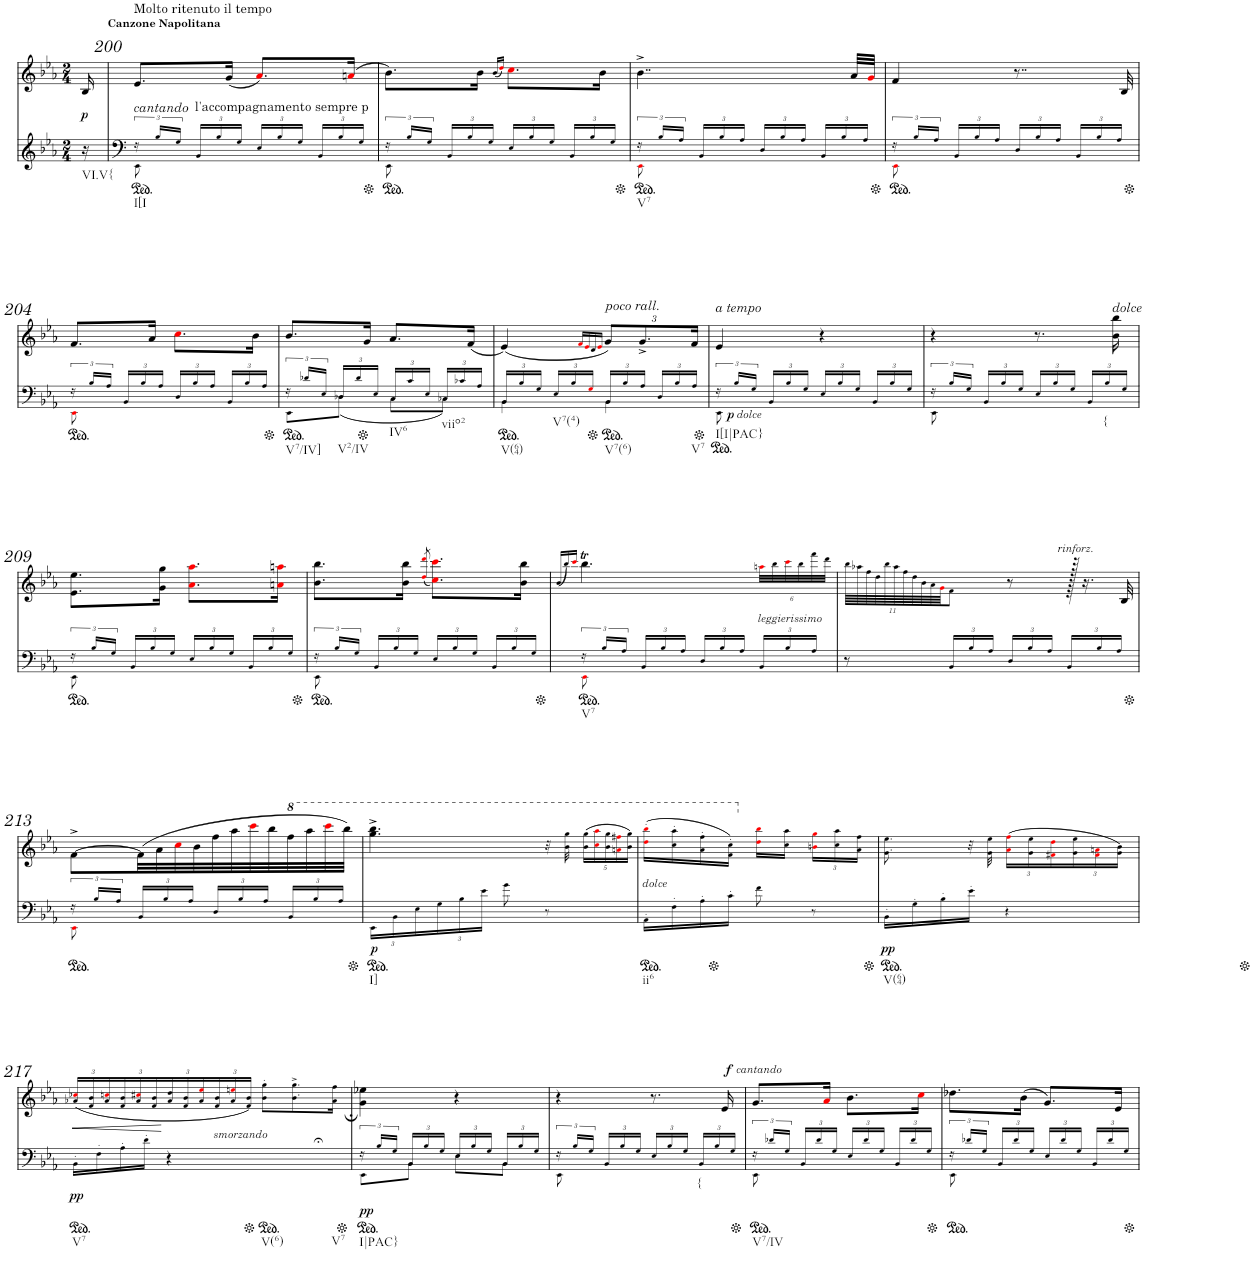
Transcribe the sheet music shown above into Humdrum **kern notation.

**kern	**kern	**dynam
*part1	*part1	*part1
*staff2	*staff1	*staff1/2
*I"Piano	*	*
*I'Pno.	*	*
!!LO:PB:g=z
*clefF4	*clefF4	*
*k[b-e-a-]	*k[b-e-a-]	*
*M2/4	*M2/4	*
=199X2	=199X2	=199X2
!LO:TX:b:t=VI.V{	!	!
!	!	!LO:DY:b
16r	16B-/	p
=200	=200	=200
*^	*	*
!	!	!LO:TX:a:B:t=Canzone Napolitana	!
!	!	!LO:TX:b:i:t=cantando	!
!	!	!LO:TX:a:t=Molto ritenuto il tempo	!
!LO:TX:b:t=I[I	!	!	!
24r	8EE-!\	8.e-/L	.
24B-!/LL	.	.	.
24G!/JJ	.	.	.
*Xbrackettup	*	*	*
!LO:TX:a:t=l'accompagnamento sempre p	!	!	!
24BB-!/LL	8ryy	.	.
24B-!/	.	.	.
.	.	(16g/Jk	.
24G!/JJ	.	.	.
24E-!/LL	4ryy	8.a-i/L)	.
24B-!/	.	.	.
24G!/JJ	.	.	.
24BB-!/LL	.	.	.
24B-!/	.	.	.
.	.	(>16ani/Jk	.
24G!/JJ	.	.	.
=201	=201	=201	=201
*brackettup	*	*	*
24r	8EE-!\	8.b-\L)	.
24B-!/LL	.	.	.
24G!/JJ	.	.	.
*Xbrackettup	*	*	*
24BB-!/LL	8ryy	.	.
24B-!/	.	.	.
.	.	16b-\Jk	.
24G!/JJ	.	.	.
.	.	(16qb-/LL	.
.	.	16qddi/JJ)	.
24E-!/LL	8ryy	8.cci\L	.
24B-!/	.	.	.
24G!/JJ	.	.	.
24BB-!/LL	8ryy	.	.
24B-!/	.	.	.
.	.	16b-\Jk	.
24G!/JJ	.	.	.
=202	=202	=202	=202
*brackettup	*	*	*
!LO:TX:b:t=V7	!	!	!
24r	8EE-!i\	4..b-^\	.
24B-!/LL	.	.	.
24A-!/JJ	.	.	.
*Xbrackettup	*	*	*
24BB-!/LL	8ryy	.	.
24B-!/	.	.	.
24A-!/JJ	.	.	.
24D!/LL	4ryy	.	.
24B-!/	.	.	.
24A-!/JJ	.	.	.
24BB-!/LL	.	.	.
24B-!/	.	.	.
.	.	32a-/LLL	.
24A-!/JJ	.	.	.
.	.	32gi/JJJ	.
=203	=203	=203	=203
*brackettup	*	*	*
24r	8EE-!i\	4f/	.
24B-!/LL	.	.	.
24A-!/JJ	.	.	.
*Xbrackettup	*	*	*
24BB-!/LL	8ryy	.	.
24B-!/	.	.	.
24A-!/JJ	.	.	.
24D!/LL	4ryy	8..r	.
24B-!/	.	.	.
24A-!/JJ	.	.	.
24BB-!/LL	.	.	.
24B-!/	.	.	.
24A-!/JJ	.	.	.
.	.	32B-/	.
!!LO:LB:g=z
=204	=204	=204	=204
*brackettup	*	*	*
24r	8EE-!i\	8.f/L	.
24B-!/LL	.	.	.
24A-!/JJ	.	.	.
*Xbrackettup	*	*	*
24BB-!/LL	8ryy	.	.
24B-!/	.	.	.
.	.	16a-/Jk	.
24A-!/JJ	.	.	.
24D!/LL	4ryy	8.cci\L	.
24B-!/	.	.	.
24A-!/JJ	.	.	.
24BB-!/LL	.	.	.
24B-!/	.	.	.
.	.	16b-\Jk	.
24A-!/JJ	.	.	.
=205	=205	=205	=205
*brackettup	*	*	*
!LO:TX:b:t=V7/IV]	!	!	!
24r	8EE-!\L	8.b-/L	.
24d-X!/LL	.	.	.
24E-!/JJ	.	.	.
*Xbrackettup	*	*	*
!LO:TX:b:t=V2/IV	!	!	!
24D-X!/LL	8D-!\J	.	.
24d-!/	.	.	.
.	.	16g/Jk	.
24E-!/JJ	.	.	.
!LO:TX:b:t=IV6	!	!	!
24C!/LL	8C!\L	8.a-/L	.
24c!/	.	.	.
24E-!/JJ	.	.	.
!LO:TX:b:t=viio2	!	!	!
24C-X!/LL	8C-!\J	.	.
24c-X!/	.	.	.
.	.	(16f/Jk	.
24A-!/JJ	.	.	.
=206	=206	=206	=206
!LO:TX:b:t=V(64)	!	!	!
24BB-!/LL	4BB-!\	(4e-/)	.
24B-!/	.	.	.
24G!/JJ	.	.	.
!LO:TX:b:t=V7(4)	!	!	!
24E-!/LL	.	.	.
24B-!/	.	.	.
24G!i/JJ	.	.	.
.	.	16qfi/LL	.
.	.	16qe-i/	.
.	.	16qd/	.
.	.	16qe-i/JJ	.
*	*	*Xbrackettup	*
!	!	!LO:TX:a:i:t=poco rall.	!
!LO:TX:b:t=V7(6)	!	!	!
24BB-!/LL	4BB-!\	12g/L)	.
24B-!/	.	.	.
24A-!/JJ	.	12.g^/	.
24D!/LL	.	.	.
24B-!/	.	.	.
!LO:TX:b:t=V7	!	!	!
24A-!/JJ	.	24f/Jk	.
=207	=207	=207	=207
*brackettup	*	*	*
!	!	!LO:TX:a:i:t=a tempo	!
!LO:TX:b:t=I[I|PAC}	!	!	!
24r	8EE-!\	4e-/	.
!	!	!	!LO:DY:b=2
!	!	!	!LO:DY:n=1:b=2
24B-!/LL	.	.	p other-dynamics
24G!/JJ	.	.	.
*Xbrackettup	*	*	*
24BB-!/LL	8ryy	.	.
24B-!/	.	.	.
24G!/JJ	.	.	.
24E-!/LL	4ryy	4r	.
24B-!/	.	.	.
24G!/JJ	.	.	.
24BB-!/LL	.	.	.
24B-!/	.	.	.
24G!/JJ	.	.	.
=208	=208	=208	=208
*brackettup	*	*	*
24r	8EE-!\	4r	.
24B-!/LL	.	.	.
24G!/JJ	.	.	.
*Xbrackettup	*	*	*
24BB-!/LL	8ryy	.	.
24B-!/	.	.	.
24G!/JJ	.	.	.
24E-!/LL	4ryy	8.r	.
24B-!/	.	.	.
24G!/JJ	.	.	.
24BB-!/LL	.	.	.
!LO:TX:b:t={	!	!	!
24B-!/	.	.	.
!	!	!LO:TX:a:i:t=dolce	!
.	.	16b-\ 16bb-\	.
24G!/JJ	.	.	.
!!LO:LB:g=z
=209	=209	=209	=209
*brackettup	*	*	*
24r	8EE-!\	8.e-\ 8.ee-\L	.
24B-!/LL	.	.	.
24G!/JJ	.	.	.
*Xbrackettup	*	*	*
24BB-!/LL	8ryy	.	.
24B-!/	.	.	.
.	.	16g\ 16gg\Jk	.
24G!/JJ	.	.	.
24E-!/LL	4ryy	8.a-i\ 8.aa-i\L	.
24B-!/	.	.	.
24G!/JJ	.	.	.
24BB-!/LL	.	.	.
24B-!/	.	.	.
.	.	16ani\ 16aani\Jk	.
24G!/JJ	.	.	.
=210	=210	=210	=210
*brackettup	*	*	*
24r	8EE-!\	8.b-\ 8.bb-\L	.
24B-!/LL	.	.	.
24G!/JJ	.	.	.
*Xbrackettup	*	*	*
24BB-!/LL	8ryy	.	.
24B-!/	.	.	.
.	.	16b-\ 16bb-\Jk	.
24G!/JJ	.	.	.
.	.	(8qddi/ 8qdddi/	.
24E-!/LL	4ryy	8.cci\ 8.ccci\L)	.
24B-!/	.	.	.
24G!/JJ	.	.	.
24BB-!/LL	.	.	.
24B-!/	.	.	.
.	.	16b-\ 16bb-\Jk	.
24G!/JJ	.	.	.
=211	=211	=211	=211
.	.	(16qb-/LL	.
.	.	16qbb-/)	.
.	.	16qccci/JJ	.
*brackettup	*	*	*
!LO:TX:b:t=V7	!	!	!
24r	8EE-!i\	4.bb-T\	.
24B-!/LL	.	.	.
24A-!/JJ	.	.	.
*Xbrackettup	*	*	*
24BB-!/LL	8ryy	.	.
24B-!/	.	.	.
24A-!/JJ	.	.	.
24D!/LL	4ryy	.	.
24B-!/	.	.	.
24A-!/JJ	.	.	.
!	!	!LO:TX:b:i:t=leggierissimo	!
24BB-!/LL	.	48aan!i\LLL	.
.	.	48bb-!\	.
24B-!/	.	48ccc!i\	.
.	.	48bb-!\	.
24A-!/JJ	.	48fff!\	.
.	.	48ddd!\JJJ	.
*v	*v	*	*
=212	=212	=212
*	*^	*
8r	88bb-!\LLLL	2ryy	.
.	88aa-X!\	.	.
.	88ff!\	.	.
.	88dd!\	.	.
.	88bb-!\	.	.
.	88aa-!\	.	.
.	88ff!\	.	.
.	88dd!\	.	.
.	88b-!\	.	.
.	88a-!\	.	.
.	88g!i\JJJ	.	.
24BB-!/LL	8f!\J	.	.
24B-!/	.	.	.
24A-!/JJ	.	.	.
24D!/LL	8r	.	.
24B-!/	.	.	.
24A-!/JJ	.	.	.
!	!LO:N:vis=1024	!	!LO:DY:a
24BB-!/LL	960r	.	other-dynamics
.	16.r	.	.
24B-!/	.	.	.
24A-!/JJ	.	.	.
.	[960%29B-/	.	.
!!LO:LB:g=z	!!
=213	=213	=213	=213
*brackettup	*	*	*
*^	*	*	*
24r	8EE-!i\	[8f^\L	2ryy	.
24B-!/LL	.	.	.	.
24A-!/JJ	.	.	.	.
*Xbrackettup	*	*	*	*
24BB-!/LL	8ryy	960B-/]	.	.
.	.	(32f\LL]	.	.
.	.	32a-\	.	.
24B-!/	.	.	.	.
.	.	32cci\	.	.
24A-!/JJ	.	.	.	.
.	.	32b-\	.	.
24D!/LL	4ryy	.	.	.
.	.	32ff\	.	.
.	.	32aa-\	.	.
24B-!/	.	.	.	.
.	.	32ccci\	.	.
24A-!/JJ	.	.	.	.
.	.	32bb-\	.	.
24BB-!/LL	.	.	.	.
.	.	32fff\	.	.
.	.	32aaa-\	.	.
24B-!/	.	.	.	.
.	.	32cccci\	.	.
24A-!/JJ	.	.	.	.
.	.	32bbb-\JJJ)	.	.
960ryy	960ryy	.	960ryy	.
=214	=214	=214	=214	=214
!LO:TX:b:t=I]	!	!	!	!
!	!	!	!	!LO:DY:b=2
*v	*v	*	*	*
24EE-!\LL	4.ggg\^ 4.bbb-\^	2ryy	p
24BB-!\	.	.	.
24E-!\	.	.	.
24G!\	.	.	.
24B-!\	.	.	.
24e-!\JJ	.	.	.
8g!\	.	.	.
8r	32r	.	.
.	32bb-!\ 32ggg!\	.	.
.	(80bb-!\ 80ggg!\LL	.	.
.	80ccc!i\ 80aaa-!i\	.	.
.	80bb-!\ 80ggg!\	.	.
.	80aan!i\ 80fff#X!i\	.	.
.	80bb-!\ 80ggg!\JJ)	.	.
=215	=215	=215	=215
!	!LO:TX:b:i:t=dolce	!	!
!LO:TX:b:t=ii6	!	!	!
16AA-'!\LL	(16ddd!i\' 16bbb-!i\'LL	2ryy	.
16F'!\	16ccc!\' 16aaa-!\'	.	.
16A-'!\	16aa-!\' 16fff!\'	.	.
16c'!\JJ	16ff!\' 16ccc!\'JJ)	.	.
8f!\	16dd!i\ 16bb-!i\LL	.	.
.	16cc!\ 16aa-!\JJ	.	.
8r	24bn!i\ 24gg!i\LL	.	.
.	24cc!\ 24aa-!\	.	.
.	24a-!\ 24ff!\JJ	.	.
=216	=216	=216	=216
!LO:TX:b:t=V(64)	!	!	!
!	!	!	!LO:DY:b=2
16BB-'!\LL	8.g!\ 8.ee-!\	2ryy	pp
16G'!\	.	.	.
16B-'!\	.	.	.
16e-'!\JJ	32r	.	.
.	32g!\ 32ee-!\	.	.
4r	(24a-!i\ 24ff!i\LL	.	.
.	24g!\ 24ee-!\	.	.
.	24f#X!i\ 24dd!i\	.	.
.	24g!\ 24ee-!\	.	.
.	24f#!i\ 24an!i\	.	.
.	24g!\ 24b-!\JJ)	.	.
*	*v	*v	*
!!LO:LB:g=z
=217	=217	=217
!LO:TX:b:t=V7	!	!
!	!	!LO:HP:b
!	!	!LO:DY:n=1:b=2
16BB-'!\LL	(24a-X!/ 24cc-X!i/LL	< pp
.	24f!/ 24b-!/	.
16F'!\	.	.
.	24a-!/ 24ccn!i/	.
16A-'!\	24f!/ 24b-!/	.
.	24a-!/ 24cc#X!i/	.
16d'!\JJ	.	.
.	24f!/ 24b-!/	.
4r	24a-!/ 24dd!/	[
.	24f!/ 24b-!/	.
.	24a-!/ 24ee-!i/	.
!	!LO:TX:b:i:t=smorzando	!
.	24f!/ 24b-!/	.
.	24a-!/ 24een!i/	.
.	24f!/ 24b-!/JJ)	.
!LO:TX:b:t=V(6)	!	!
4ryy	8b-!\' 8gg!\'L	.
.	8.b-!\^ 8.gg!\^	.
!LO:TX:b:t=V7	!	!
8r;<yy	.	.
.	16a-!\ 16ff!\Jk	.
=218	=218	=218
*brackettup	*	*
*^	*^	*
!LO:TX:b:t=I|PAC}	!	!	!	!
24r	8EE-!\L	4g\ 4ee-X\	2ryy	.
!	!	!	!	!LO:DY:b=2
24B-!/LL	.	.	.	pp
24G!/JJ	.	.	.	.
*Xbrackettup	*	*	*	*
24BB-!/LL	8BB-!\J	.	.	.
24B-!/	.	.	.	.
24G!/JJ	.	.	.	.
24E-!/LL	8E-!\L	4r	.	.
24B-!/	.	.	.	.
24G!/JJ	.	.	.	.
24BB-!/LL	8BB-!\J	.	.	.
24B-!/	.	.	.	.
24G!/JJ	.	.	.	.
=219	=219	=219	=219	=219
*brackettup	*	*	*	*
24r	8EE-!\	4r	2ryy	.
24B-!/LL	.	.	.	.
24G!/JJ	.	.	.	.
*Xbrackettup	*	*	*	*
24BB-!/LL	8ryy	.	.	.
24B-!/	.	.	.	.
24G!/JJ	.	.	.	.
24E-!/LL	4ryy	8.r	.	.
24B-!/	.	.	.	.
24G!/JJ	.	.	.	.
!LO:TX:b:t={	!	!	!	!
24BB-!/LL	.	.	.	.
24B-!/	.	.	.	.
!	!	!	!	!LO:DY:a
!	!	!	!	!LO:DY:n=1:a
.	.	16e-/	.	f other-dynamics
24G!/JJ	.	.	.	.
=220	=220	=220	=220	=220
*brackettup	*	*	*	*
!LO:TX:b:t=V7/IV	!	!	!	!
24r	8EE-!\	8.g/L	2ryy	.
24d-X!/LL	.	.	.	.
24G!/JJ	.	.	.	.
*Xbrackettup	*	*	*	*
24BB-!/LL	8ryy	.	.	.
24d-!/	.	.	.	.
.	.	16a-i/Jk	.	.
24G!/JJ	.	.	.	.
24E-!/LL	4ryy	8.b-\L	.	.
24d-!/	.	.	.	.
24G!/JJ	.	.	.	.
24BB-!/LL	.	.	.	.
24d-!/	.	.	.	.
.	.	16cci\Jk	.	.
24G!/JJ	.	.	.	.
=221	=221	=221	=221	=221
*brackettup	*	*	*	*
24r	8EE-!\	8.dd-X\L	2ryy	.
24d-X!/LL	.	.	.	.
24G!/JJ	.	.	.	.
*Xbrackettup	*	*	*	*
24BB-!/LL	8ryy	.	.	.
24d-!/	.	.	.	.
.	.	(16b-\Jk	.	.
24G!/JJ	.	.	.	.
24E-!/LL	4ryy	8.g/L)	.	.
24d-!/	.	.	.	.
24G!/JJ	.	.	.	.
24BB-!/LL	.	.	.	.
24d-!/	.	.	.	.
.	.	16e-/Jk	.	.
24G!/JJ	.	.	.	.
*v	*v	*	*	*
*	*v	*v	*
=	=	=
*-	*-	*-
